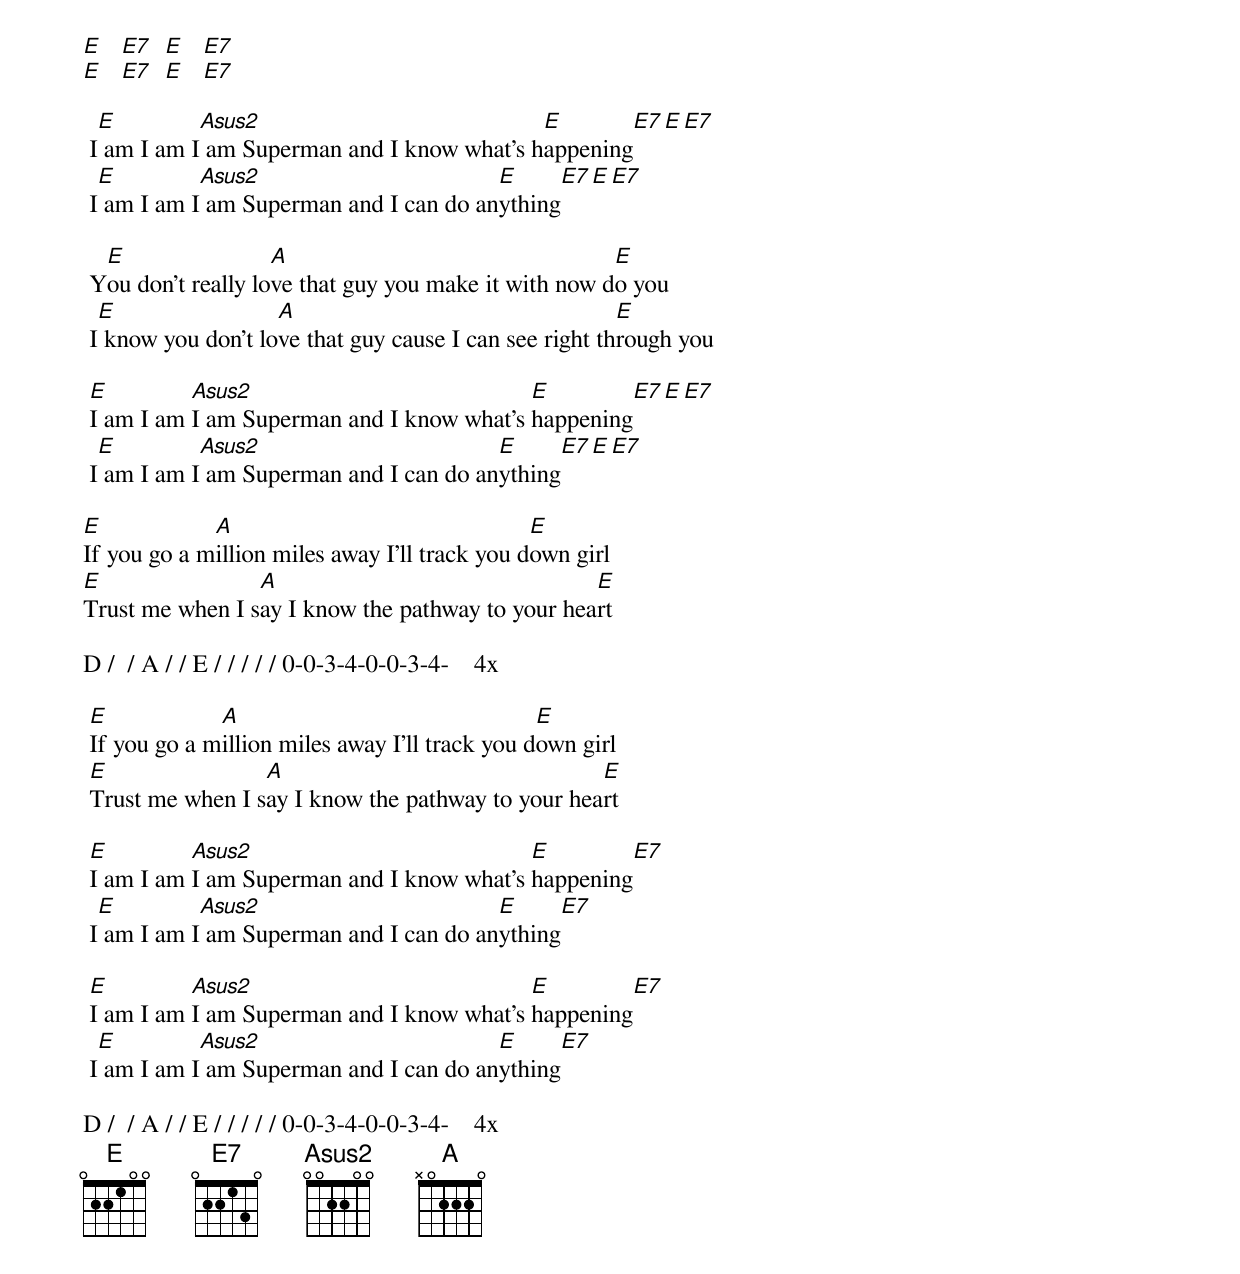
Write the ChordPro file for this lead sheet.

[E]   [E7]  [E]   [E7]
[E]   [E7]  [E]   [E7]

 I[E] am I am I[Asus2] am Superman and I know what's h[E]appening[E7][E][E7]
 I[E] am I am I[Asus2] am Superman and I can do an[E]ything[E7][E][E7]

 Y[E]ou don't really lo[A]ve that guy you make it with now d[E]o you
 I[E] know you don't lo[A]ve that guy cause I can see right th[E]rough you

 [E]I am I am [Asus2]I am Superman and I know what's [E]happening[E7][E][E7]
 I[E] am I am I[Asus2] am Superman and I can do an[E]ything[E7][E][E7]

[E]If you go a m[A]illion miles away I'll track you d[E]own girl
[E]Trust me when I s[A]ay I know the pathway to your hea[E]rt

D /  / A / / E / / / / / 0-0-3-4-0-0-3-4-    4x

 [E]If you go a m[A]illion miles away I'll track you d[E]own girl
 [E]Trust me when I s[A]ay I know the pathway to your hea[E]rt

 [E]I am I am [Asus2]I am Superman and I know what's [E]happening[E7]
 I[E] am I am I[Asus2] am Superman and I can do an[E]ything[E7]

 [E]I am I am [Asus2]I am Superman and I know what's [E]happening[E7]
 I[E] am I am I[Asus2] am Superman and I can do an[E]ything[E7]

D /  / A / / E / / / / / 0-0-3-4-0-0-3-4-    4x
